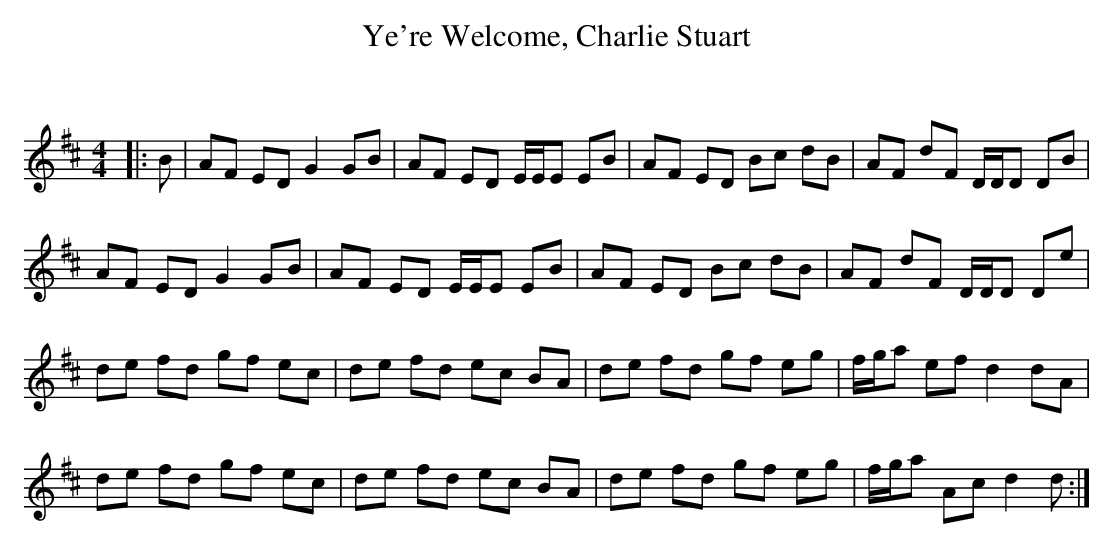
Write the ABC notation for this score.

X:1
T: Ye're Welcome, Charlie Stuart
C:
Q: 232
K:D
M:4/4
L:1/8
|:B|AF ED G2 GB|AF ED E1/2E1/2E EB|AF ED Bc dB|AF dF D1/2D1/2D DB|
AF ED G2 GB|AF ED E1/2E1/2E EB|AF ED Bc dB|AF dF D1/2D1/2D De|
de fd gf ec|de fd ec BA|de fd gf eg|f1/2g1/2a ef d2 dA|
de fd gf ec|de fd ec BA|de fd gf eg|f1/2g1/2a Ac d2 d:|
